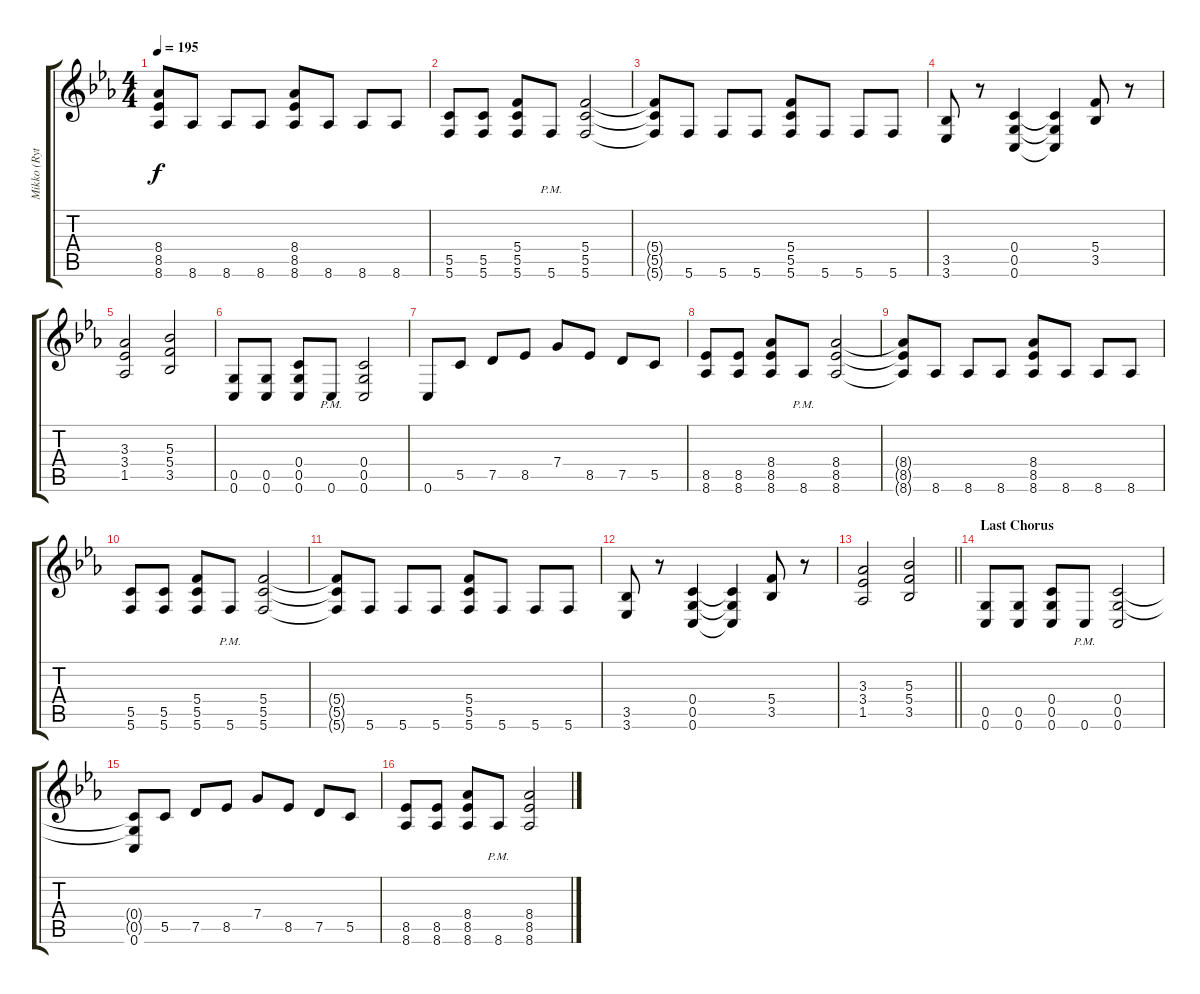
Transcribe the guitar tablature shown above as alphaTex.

\track ("Mikko (Rythm)" "Mikko (Ryt") {instrument distortionguitar}
\staff {score tabs}
\tuning (D4 A3 F3 C3 G2 C2) {hide}
\ts (4 4)
\tempo 195
\clef g2
\ks cminor
(8.4{t} 8.5{t} 8.6{t}).8{dy f} 8.6.8 8.6.8 8.6.8 (8.4 8.5 8.6).8 8.6.8 8.6.8 8.6.8 |
(5.5 5.6).8 (5.5 5.6).8 (5.4 5.5 5.6).8 5.6{pm}.8 (5.4 5.5 5.6).2 |
(5.4{t} 5.5{t} 5.6{t}).8 5.6.8 5.6.8 5.6.8 (5.4 5.5 5.6).8 5.6.8 5.6.8 5.6.8 |
(3.5 3.6).8 r.8 (0.4 0.5 0.6).4 (0.4{t} 0.5{t} 0.6{t}).4 (5.4 3.5).8 r.8 |
(3.3 3.4 1.5).2 (5.3 5.4 3.5).2 |
(0.5 0.6).8 (0.5 0.6).8 (0.4 0.5 0.6).8 0.6{pm}.8 (0.4 0.5 0.6).2 |
0.6.8 5.5.8 7.5.8 8.5.8 7.4.8 8.5.8 7.5.8 5.5.8 |
(8.5 8.6).8 (8.5 8.6).8 (8.4 8.5 8.6).8 8.6{pm}.8 (8.4 8.5 8.6).2 |
(8.4{t} 8.5{t} 8.6{t}).8 8.6.8 8.6.8 8.6.8 (8.4 8.5 8.6).8 8.6.8 8.6.8 8.6.8 |
(5.5 5.6).8 (5.5 5.6).8 (5.4 5.5 5.6).8 5.6{pm}.8 (5.4 5.5 5.6).2 |
(5.4{t} 5.5{t} 5.6{t}).8 5.6.8 5.6.8 5.6.8 (5.4 5.5 5.6).8 5.6.8 5.6.8 5.6.8 |
(3.5 3.6).8 r.8 (0.4 0.5 0.6).4 (0.4{t} 0.5{t} 0.6{t}).4 (5.4 3.5).8 r.8 |
\barLineRight lightlight
(3.3 3.4 1.5).2 (5.3 5.4 3.5).2 |
\section ("" "Last Chorus")
(0.5 0.6).8 (0.5 0.6).8 (0.4 0.5 0.6).8 0.6{pm}.8 (0.4 0.5 0.6).2 |
(0.4{t} 0.5{t} 0.6).8 5.5.8 7.5.8 8.5.8 7.4.8 8.5.8 7.5.8 5.5.8 |
(8.5 8.6).8 (8.5 8.6).8 (8.4 8.5 8.6).8 8.6{pm}.8 (8.4 8.5 8.6).2
